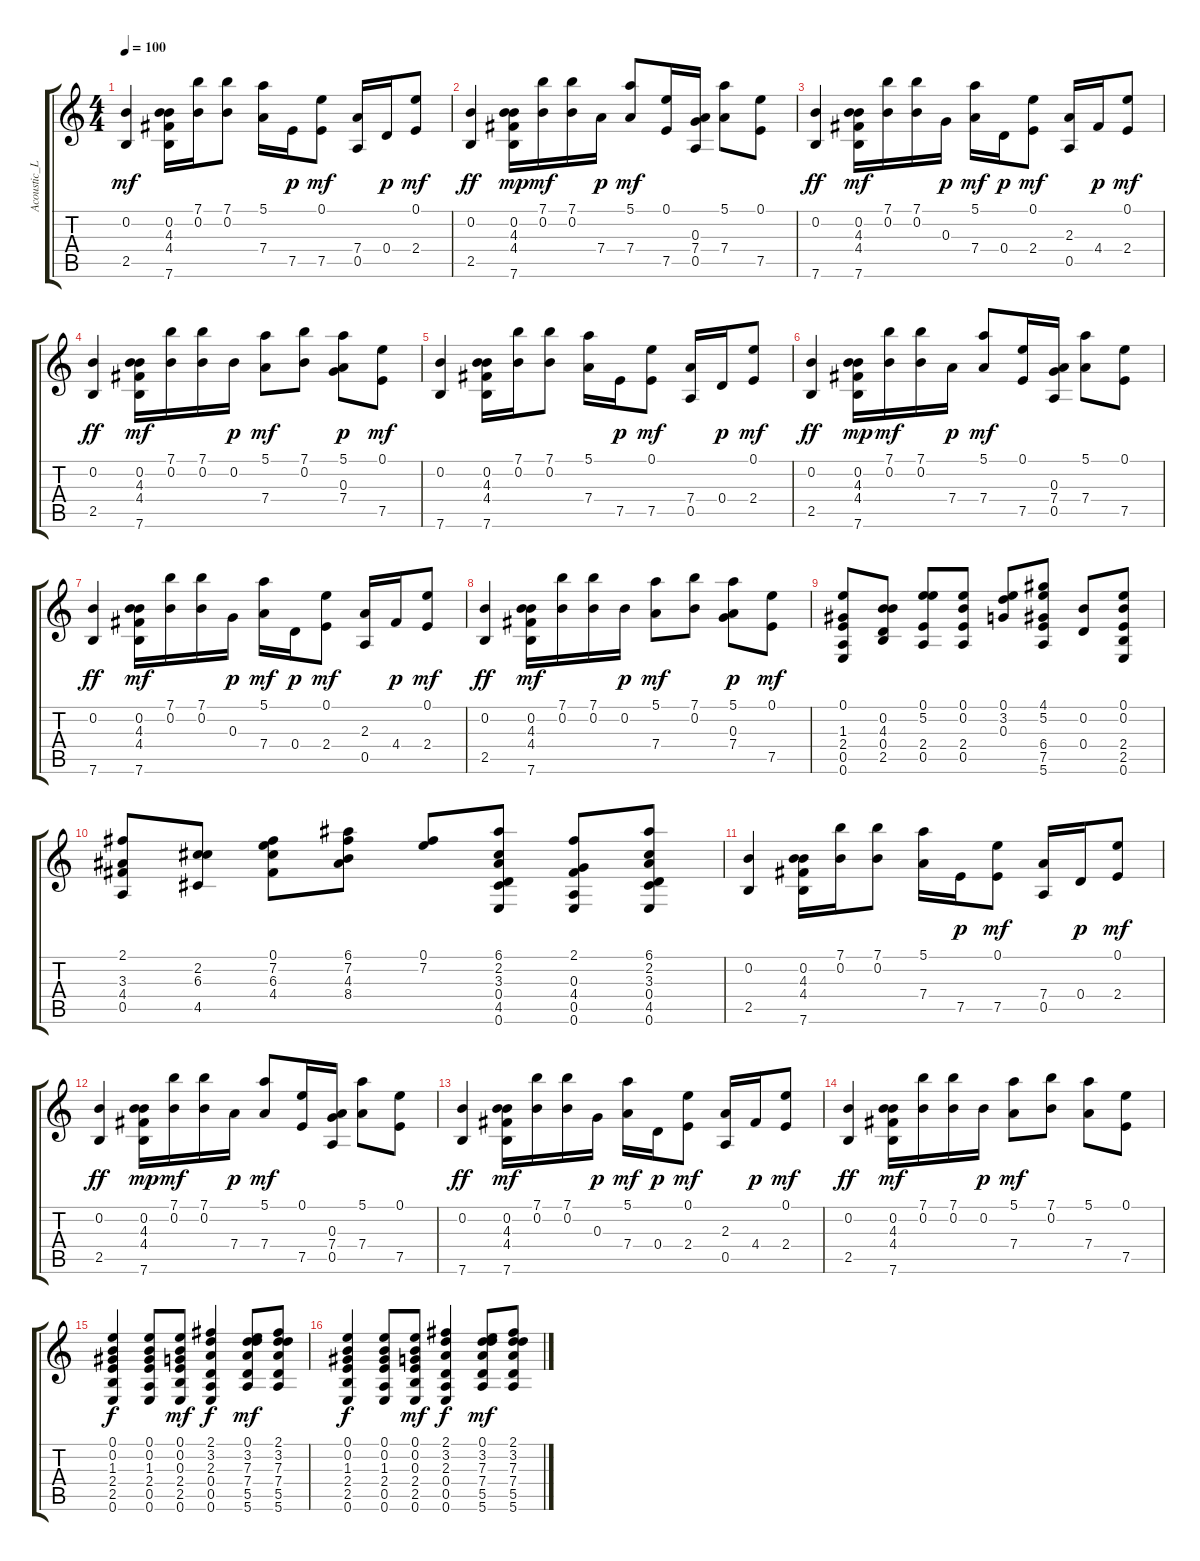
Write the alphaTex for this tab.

\track ("Acoustic_L" "Acoustic_L") {instrument acousticguitarsteel}
\staff {score tabs}
\tuning (E4 B3 G3 D3 A2 E2) {hide}
\ts (4 4)
\tempo 100
\clef g2
\ks c
(0.2 2.5).4{dy mf} (0.2 4.3 4.4 7.6).16 (7.1 0.2).16 (7.1 0.2).8 (5.1 7.4).16 7.5.16{dy p} (0.1 7.5).8{dy mf} (7.4 0.5).16 0.4.16{dy p} (0.1 2.4).8{dy mf} |
(0.2 2.5).4{dy ff} (0.2 4.3 4.4 7.6).16{dy mp} (7.1 0.2).16{dy mf} (7.1 0.2).16 7.4.16{dy p} (5.1 7.4).8{dy mf} (0.1 7.5).16 (0.3 7.4 0.5).16 (5.1 7.4).8 (0.1 7.5).8 |
(0.2 7.6).4{dy ff} (0.2 4.3 4.4 7.6).16{dy mf} (7.1 0.2).16 (7.1 0.2).16 0.3.16{dy p} (5.1 7.4).16{dy mf} 0.4.16{dy p} (0.1 2.4).8{dy mf} (2.3 0.5).16 4.4.16{dy p} (0.1 2.4).8{dy mf} |
(0.2 2.5).4{dy ff} (0.2 4.3 4.4 7.6).16{dy mf} (7.1 0.2).16 (7.1 0.2).16 0.2.16{dy p} (5.1 7.4).8{dy mf} (7.1 0.2).8 (5.1 0.3 7.4).8{dy p} (0.1 7.5).8{dy mf} |
(0.2 7.6).4 (0.2 4.3 4.4 7.6).16 (7.1 0.2).16 (7.1 0.2).8 (5.1 7.4).16 7.5.16{dy p} (0.1 7.5).8{dy mf} (7.4 0.5).16 0.4.16{dy p} (0.1 2.4).8{dy mf} |
(0.2 2.5).4{dy ff} (0.2 4.3 4.4 7.6).16{dy mp} (7.1 0.2).16{dy mf} (7.1 0.2).16 7.4.16{dy p} (5.1 7.4).8{dy mf} (0.1 7.5).16 (0.3 7.4 0.5).16 (5.1 7.4).8 (0.1 7.5).8 |
(0.2 7.6).4{dy ff} (0.2 4.3 4.4 7.6).16{dy mf} (7.1 0.2).16 (7.1 0.2).16 0.3.16{dy p} (5.1 7.4).16{dy mf} 0.4.16{dy p} (0.1 2.4).8{dy mf} (2.3 0.5).16 4.4.16{dy p} (0.1 2.4).8{dy mf} |
(0.2 2.5).4{dy ff} (0.2 4.3 4.4 7.6).16{dy mf} (7.1 0.2).16 (7.1 0.2).16 0.2.16{dy p} (5.1 7.4).8{dy mf} (7.1 0.2).8 (5.1 0.3 7.4).8{dy p} (0.1 7.5).8{dy mf} |
(0.1 1.3 2.4 0.5 0.6).8 (0.2 4.3 0.4 2.5).8 (0.1 5.2 2.4 0.5).8 (0.1 0.2 2.4 0.5).8 (0.1 3.2 0.3).8 (4.1 5.2 6.4 7.5 5.6).8 (0.2 0.4).8 (0.1 0.2 2.4 2.5 0.6).8 |
(2.1 3.3 4.4 0.5).8 (2.2 6.3 4.5).8 (0.1 7.2 6.3 4.4).8 (6.1 7.2 4.3 8.4).8 (0.1 7.2).8 (6.1 2.2 3.3 0.4 4.5 0.6).8 (2.1 0.3 4.4 0.5 0.6).8 (6.1 2.2 3.3 0.4 4.5 0.6).8 |
(0.2 2.5).4 (0.2 4.3 4.4 7.6).16 (7.1 0.2).16 (7.1 0.2).8 (5.1 7.4).16 7.5.16{dy p} (0.1 7.5).8{dy mf} (7.4 0.5).16 0.4.16{dy p} (0.1 2.4).8{dy mf} |
(0.2 2.5).4{dy ff} (0.2 4.3 4.4 7.6).16{dy mp} (7.1 0.2).16{dy mf} (7.1 0.2).16 7.4.16{dy p} (5.1 7.4).8{dy mf} (0.1 7.5).16 (0.3 7.4 0.5).16 (5.1 7.4).8 (0.1 7.5).8 |
(0.2 7.6).4{dy ff} (0.2 4.3 4.4 7.6).16{dy mf} (7.1 0.2).16 (7.1 0.2).16 0.3.16{dy p} (5.1 7.4).16{dy mf} 0.4.16{dy p} (0.1 2.4).8{dy mf} (2.3 0.5).16 4.4.16{dy p} (0.1 2.4).8{dy mf} |
(0.2 2.5).4{dy ff} (0.2 4.3 4.4 7.6).16{dy mf} (7.1 0.2).16 (7.1 0.2).16 0.2.16{dy p} (5.1 7.4).8{dy mf} (7.1 0.2).8 (5.1 7.4).8 (0.1 7.5).8 |
(0.1 0.2 1.3 2.4 2.5 0.6).4{dy f} (0.1 0.2 1.3 2.4 0.5 0.6).8 (0.1 0.2 0.3 2.4 2.5 0.6).8{dy mf} (2.1 3.2 2.3 0.4 0.5 0.6).4{dy f} (0.1 3.2 7.3 7.4 5.5 5.6).8{dy mf} (2.1 3.2 7.3 7.4 5.5 5.6).8 |
(0.1 0.2 1.3 2.4 2.5 0.6).4{dy f} (0.1 0.2 1.3 2.4 0.5 0.6).8 (0.1 0.2 0.3 2.4 2.5 0.6).8{dy mf} (2.1 3.2 2.3 0.4 0.5 0.6).4{dy f} (0.1 3.2 7.3 7.4 5.5 5.6).8{dy mf} (2.1 3.2 7.3 7.4 5.5 5.6).8
